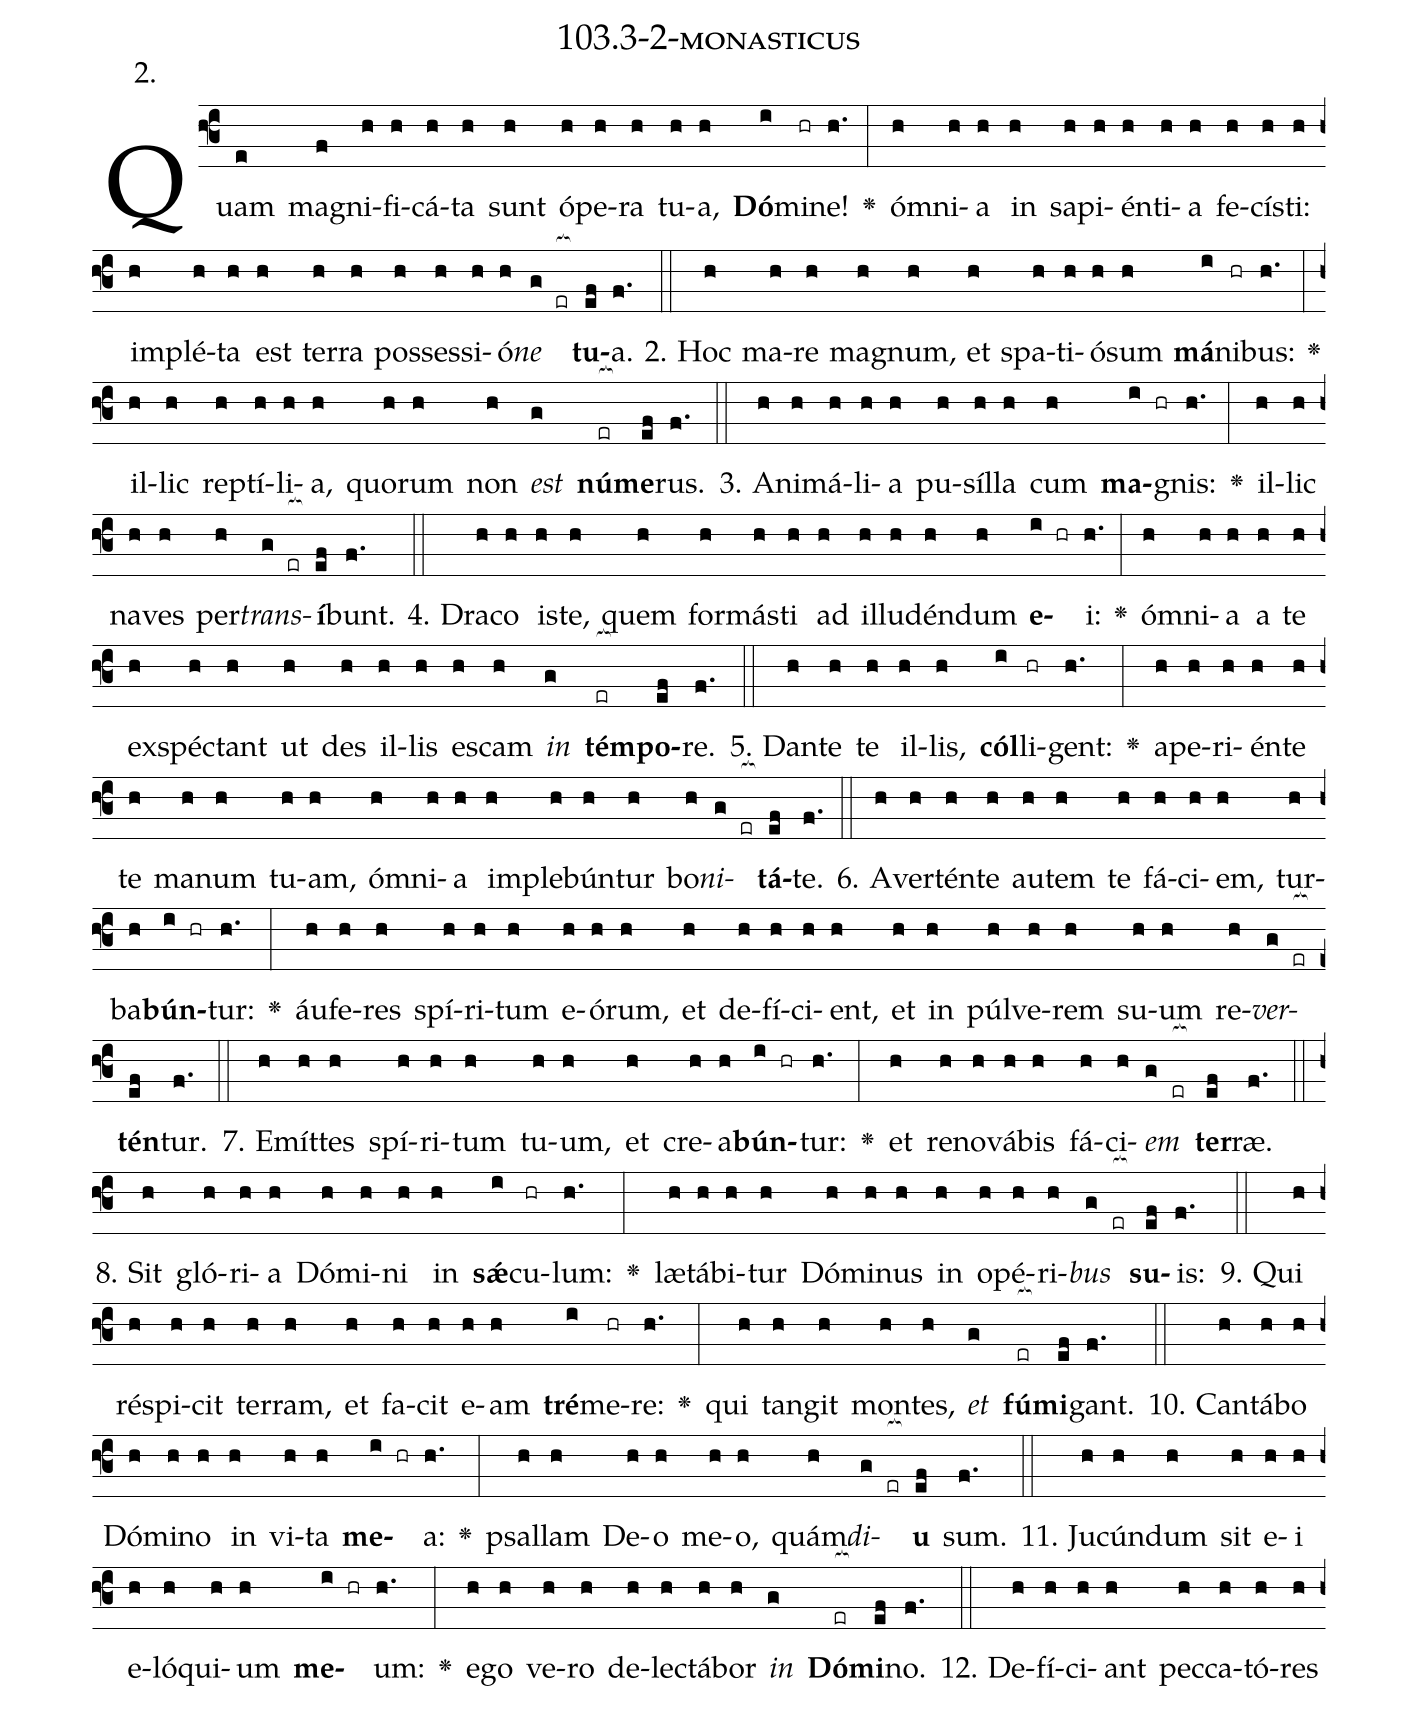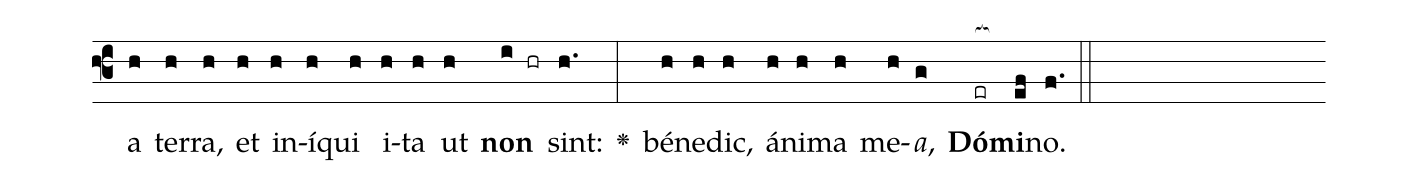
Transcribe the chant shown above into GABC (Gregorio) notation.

name: 103.3-2-monasticus;
annotation: 2.;
%%
(f3)Quam(e) ma(f)gni(h)fi(h)cá(h)ta(h) sunt(h) ó(h)pe(h)ra(h) tu(h)a,(h) <b>Dó</b>(i)mi(hr)ne!(h.) <v>\greheightstar</v>(:) óm(h)ni(h)a(h) in(h) sa(h)pi(h)én(h)ti(h)a(h) fe(h)cís(h)ti:(h) im(h)plé(h)ta(h) est(h) ter(h)ra(h) pos(h)ses(h)si(h)ó(h)<i>ne</i>(g er[ocb:1{]) <b>tu</b>(ef[ocb:0}])a.(f.) (::)
2. Hoc(h) ma(h)re(h) ma(h)gnum,(h) et(h) spa(h)ti(h)ó(h)sum(h) <b>má</b>(i)ni(hr)bus:(h.) <v>\greheightstar</v>(:) il(h)lic(h) rep(h)tí(h)li(h)a,(h) quo(h)rum(h) non(h) <i>est</i>(g) <b>nú</b>(er[ocb:1{])<b>me</b>(ef[ocb:0}])rus.(f.) (::)
3. A(h)ni(h)má(h)li(h)a(h) pu(h)síl(h)la(h) cum(h) <b>ma</b>(i hr)gnis:(h.) <v>\greheightstar</v>(:) il(h)lic(h) na(h)ves(h) per(h)<i>trans</i>(g er[ocb:1{])<b>í</b>(ef[ocb:0}])bunt.(f.) (::)
4. Dra(h)co(h) is(h)te,(h) quem(h) for(h)más(h)ti(h) ad(h) il(h)lu(h)dén(h)dum(h) <b>e</b>(i hr)i:(h.) <v>\greheightstar</v>(:) óm(h)ni(h)a(h) a(h) te(h) ex(h)spéc(h)tant(h) ut(h) des(h) il(h)lis(h) es(h)cam(h) <i>in</i>(g) <b>tém</b>(er[ocb:1{])<b>po</b>(ef[ocb:0}])re.(f.) (::)
5. Dan(h)te(h) te(h) il(h)lis,(h) <b>cól</b>(i)li(hr)gent:(h.) <v>\greheightstar</v>(:) a(h)pe(h)ri(h)én(h)te(h) te(h) ma(h)num(h) tu(h)am,(h) óm(h)ni(h)a(h) im(h)ple(h)bún(h)tur(h) bo(h)<i>ni</i>(g er[ocb:1{])<b>tá</b>(ef[ocb:0}])te.(f.) (::)
6. A(h)ver(h)tén(h)te(h) au(h)tem(h) te(h) fá(h)ci(h)em,(h) tur(h)ba(h)<b>bún</b>(i hr)tur:(h.) <v>\greheightstar</v>(:) áu(h)fe(h)res(h) spí(h)ri(h)tum(h) e(h)ó(h)rum,(h) et(h) de(h)fí(h)ci(h)ent,(h) et(h) in(h) púl(h)ve(h)rem(h) su(h)um(h) re(h)<i>ver</i>(g er[ocb:1{])<b>tén</b>(ef[ocb:0}])tur.(f.) (::)
7. E(h)mít(h)tes(h) spí(h)ri(h)tum(h) tu(h)um,(h) et(h) cre(h)a(h)<b>bún</b>(i hr)tur:(h.) <v>\greheightstar</v>(:) et(h) re(h)no(h)vá(h)bis(h) fá(h)ci(h)<i>em</i>(g er[ocb:1{]) <b>ter</b>(ef[ocb:0}])ræ.(f.) (::)
8. Sit(h) gló(h)ri(h)a(h) Dó(h)mi(h)ni(h) in(h) <b>sǽ</b>(i)cu(hr)lum:(h.) <v>\greheightstar</v>(:) læ(h)tá(h)bi(h)tur(h) Dó(h)mi(h)nus(h) in(h) o(h)pé(h)ri(h)<i>bus</i>(g er[ocb:1{]) <b>su</b>(ef[ocb:0}])is:(f.) (::)
9. Qui(h) ré(h)spi(h)cit(h) ter(h)ram,(h) et(h) fa(h)cit(h) e(h)am(h) <b>tré</b>(i)me(hr)re:(h.) <v>\greheightstar</v>(:) qui(h) tan(h)git(h) mon(h)tes,(h) <i>et</i>(g) <b>fú</b>(er[ocb:1{])<b>mi</b>(ef[ocb:0}])gant.(f.) (::)
10. Can(h)tá(h)bo(h) Dó(h)mi(h)no(h) in(h) vi(h)ta(h) <b>me</b>(i hr)a:(h.) <v>\greheightstar</v>(:) psal(h)lam(h) De(h)o(h) me(h)o,(h) quám(h)<i>di</i>(g er[ocb:1{])<b>u</b>(ef[ocb:0}]) sum.(f.) (::)
11. Ju(h)cún(h)dum(h) sit(h) e(h)i(h) e(h)ló(h)qui(h)um(h) <b>me</b>(i hr)um:(h.) <v>\greheightstar</v>(:) e(h)go(h) ve(h)ro(h) de(h)lec(h)tá(h)bor(h) <i>in</i>(g) <b>Dó</b>(er[ocb:1{])<b>mi</b>(ef[ocb:0}])no.(f.) (::)
12. De(h)fí(h)ci(h)ant(h) pec(h)ca(h)tó(h)res(h) a(h) ter(h)ra,(h) et(h) in(h)í(h)qui(h) i(h)ta(h) ut(h) <b>non</b>(i hr) sint:(h.) <v>\greheightstar</v>(:) bé(h)ne(h)dic,(h) á(h)ni(h)ma(h) me(h)<i>a</i>,(g) <b>Dó</b>(er[ocb:1{])<b>mi</b>(ef[ocb:0}])no.(f.) (::)
